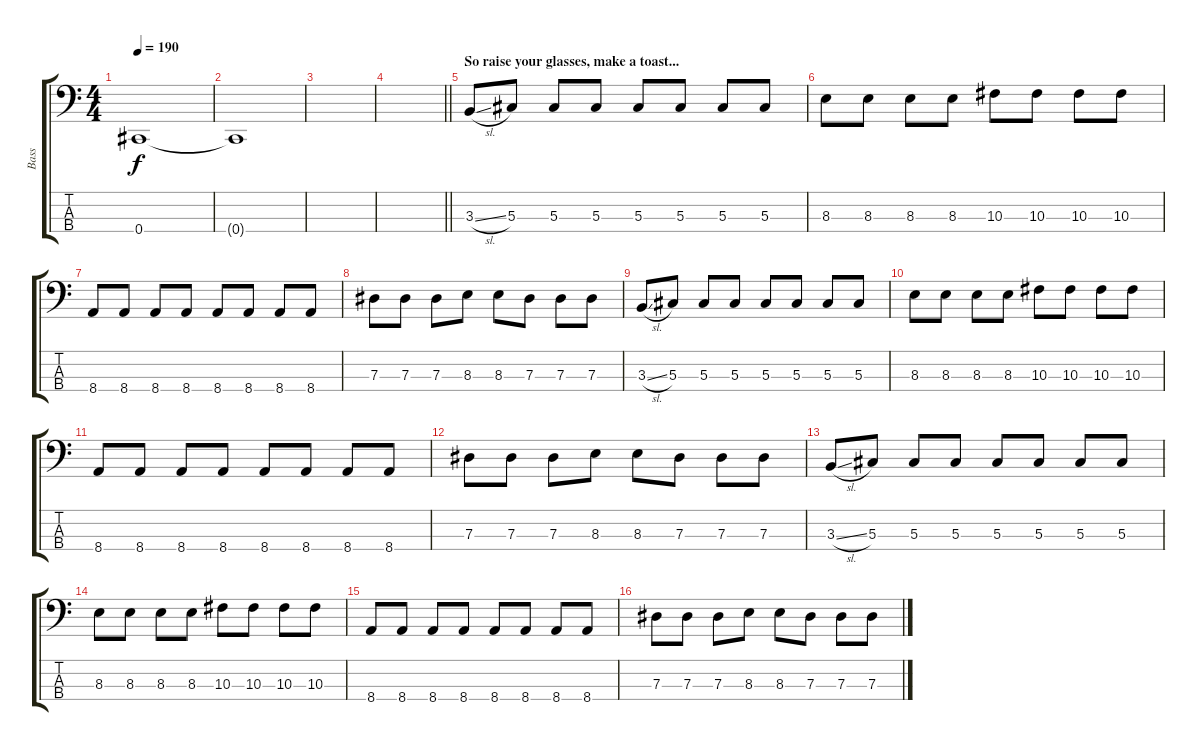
\track ("Bass" "Bass") {instrument electricbasspick}
\staff {score tabs}
\tuning (Gb2 Db2 Ab1 Db1) {hide}
\ts (4 4)
\tempo 190
\clef f4
\ks c
0.4.1{dy f} |
0.4{t}.1 |
|
\barLineRight lightlight
|
\section ("" "So raise your glasses, make a toast...")
3.3{sl}.8 5.3.8 5.3.8 5.3.8 5.3.8 5.3.8 5.3.8 5.3.8 |
8.3.8 8.3.8 8.3.8 8.3.8 10.3.8 10.3.8 10.3.8 10.3.8 |
8.4.8 8.4.8 8.4.8 8.4.8 8.4.8 8.4.8 8.4.8 8.4.8 |
7.3.8 7.3.8 7.3.8 8.3.8 8.3.8 7.3.8 7.3.8 7.3.8 |
3.3{sl}.8 5.3.8 5.3.8 5.3.8 5.3.8 5.3.8 5.3.8 5.3.8 |
8.3.8 8.3.8 8.3.8 8.3.8 10.3.8 10.3.8 10.3.8 10.3.8 |
8.4.8 8.4.8 8.4.8 8.4.8 8.4.8 8.4.8 8.4.8 8.4.8 |
7.3.8 7.3.8 7.3.8 8.3.8 8.3.8 7.3.8 7.3.8 7.3.8 |
3.3{sl}.8 5.3.8 5.3.8 5.3.8 5.3.8 5.3.8 5.3.8 5.3.8 |
8.3.8 8.3.8 8.3.8 8.3.8 10.3.8 10.3.8 10.3.8 10.3.8 |
8.4.8 8.4.8 8.4.8 8.4.8 8.4.8 8.4.8 8.4.8 8.4.8 |
7.3.8 7.3.8 7.3.8 8.3.8 8.3.8 7.3.8 7.3.8 7.3.8
